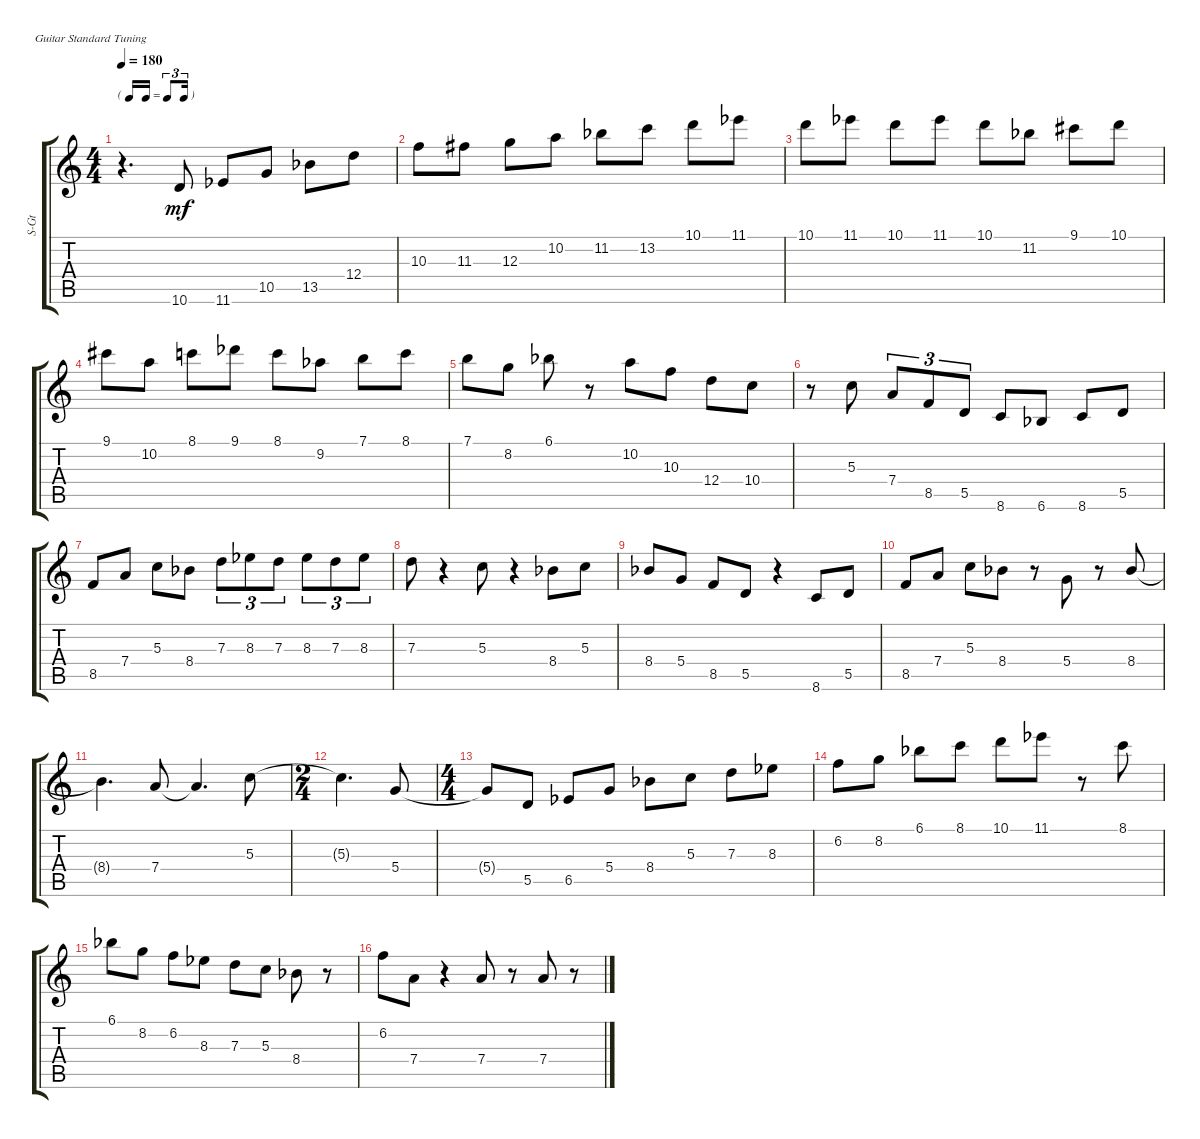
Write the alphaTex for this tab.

\defaultSystemsLayout 4
\bracketExtendMode groupsimilarinstruments
\otherSystemsTrackNameOrientation horizontal
\track ("Steel Guitar" "S-Gt") {instrument acousticguitarsteel}
\staff {score tabs}
\tuning (E4 B3 G3 D3 A2 E2)
\ts (4 4)
\tf triplet16th
\tempo 180
\clef g2
\ks c
r.4{d dy mf beam Down} 10.6.8{beam Up} 11.6{acc b}.8{beam Up} 10.5.8{beam Up} 13.5{acc b}.8{beam Down} 12.4.8{beam Down} |
10.3.8{beam Down} 11.3{acc #}.8{beam Down} 12.3.8{beam Down} 10.2.8{beam Down} 11.2{acc b}.8{beam Down} 13.2.8{beam Down} 10.1.8{beam Down} 11.1{acc b}.8{beam Down} |
10.1.8{beam Down} 11.1{acc b}.8{beam Down} 10.1.8{beam Down} 11.1{acc b}.8{beam Down} 10.1.8{beam Down} 11.2{acc b}.8{beam Down} 9.1{acc #}.8{beam Down} 10.1.8{beam Down} |
9.1{acc #}.8{beam Down} 10.2.8{beam Down} 8.1.8{beam Down} 9.1{acc b}.8{beam Down} 8.1.8{beam Down} 9.2{acc b}.8{beam Down} 7.1.8{beam Down} 8.1.8{beam Down} |
7.1.8{beam Down} 8.2.8{beam Down} 6.1{acc b}.8{beam Down} r.8{beam Down} 10.2.8{beam Down} 10.3.8{beam Down} 12.4.8{beam Down} 10.4.8{beam Down} |
r.8{beam Down} 5.3.8{beam Down} 7.4.8{tu (3 2) beam Up} 8.5.8{tu (3 2) beam Up} 5.5.8{tu (3 2) beam Up} 8.6.8{beam Up} 6.6{acc b}.8{beam Up} 8.6.8{beam Up} 5.5.8{beam Up} |
8.5.8{beam Up} 7.4.8{beam Up} 5.3.8{beam Down} 8.4{acc b}.8{beam Down} 7.3.8{tu (3 2) beam Down} 8.3{acc b}.8{tu (3 2) beam Down} 7.3.8{tu (3 2) beam Down} 8.3{acc b}.8{tu (3 2) beam Down} 7.3.8{tu (3 2) beam Down} 8.3{acc b}.8{tu (3 2) beam Down} |
7.3.8{beam Down} r.4{beam Down} 5.3.8{beam Down} r.4{beam Down} 8.4{acc b}.8{beam Down} 5.3.8{beam Down} |
8.4{acc b}.8{beam Up} 5.4.8{beam Up} 8.5.8{beam Up} 5.5.8{beam Up} r.4{beam Up} 8.6.8{beam Up} 5.5.8{beam Up} |
8.5.8{beam Up} 7.4.8{beam Up} 5.3.8{beam Down} 8.4{acc b}.8{beam Down} r.8{beam Down} 5.4.8{beam Up} r.8{beam Up} 8.4{acc b}.8{beam Up} |
8.4{t acc b}.4{d beam Down} 7.4.8{beam Up} 7.4{t}.4{d beam Up} 5.3.8{beam Down} |
\ts (2 4)
5.3{t}.4{d beam Down} 5.4.8{beam Up} |
\ts (4 4)
5.4{t}.8{beam Up} 5.5.8{beam Up} 6.5{acc b}.8{beam Up} 5.4.8{beam Up} 8.4{acc b}.8{beam Down} 5.3.8{beam Down} 7.3.8{beam Down} 8.3{acc b}.8{beam Down} |
6.2.8{beam Down} 8.2.8{beam Down} 6.1{acc b}.8{beam Down} 8.1.8{beam Down} 10.1.8{beam Down} 11.1{acc b}.8{beam Down} r.8{beam Down} 8.1.8{beam Down} |
6.1{acc b}.8{beam Down} 8.2.8{beam Down} 6.2.8{beam Down} 8.3{acc b}.8{beam Down} 7.3.8{beam Down} 5.3.8{beam Down} 8.4{acc b}.8{beam Down} r.8{beam Down} |
6.2.8{beam Down} 7.4.8{beam Down} r.4{beam Down} 7.4.8{beam Up} r.8{beam Up} 7.4.8{beam Up} r.8{beam Up}
